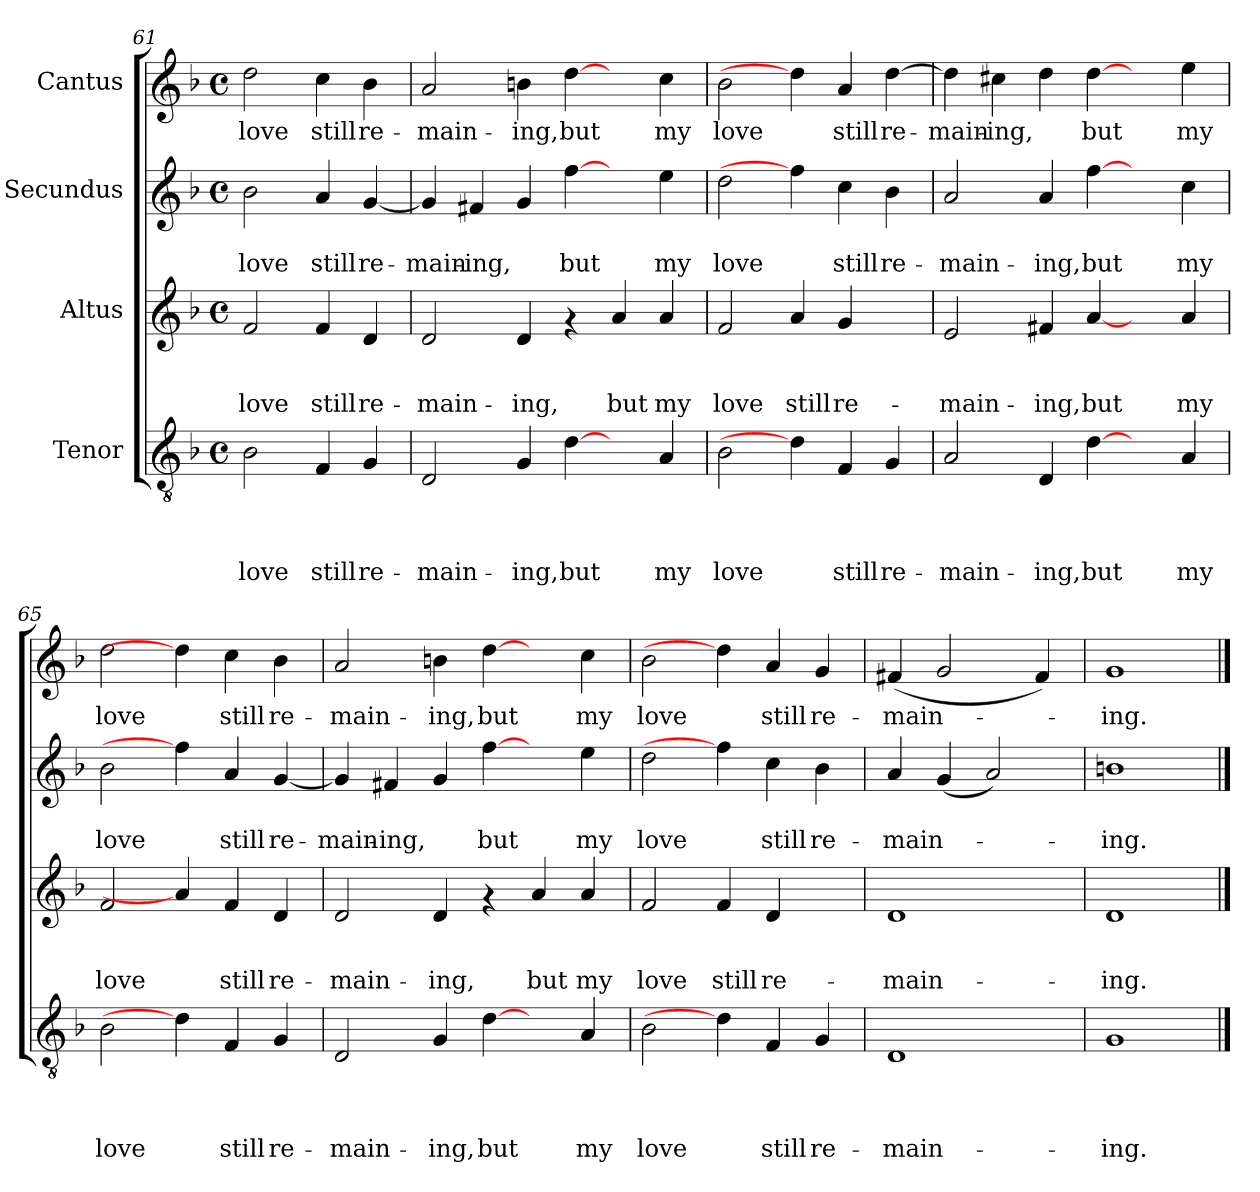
**kern	**text	**text	**text	**text	**kern	**text	**text	**text	**kern	**text	**text	**kern	**text
*part4	*part4	*part4	*part4	*part4	*part3	*part3	*part3	*part3	*part2	*part2	*part2	*part1	*part1
*staff4	*staff4	*staff4	*staff4	*staff4	*staff3	*staff3	*staff3	*staff3	*staff2	*staff2	*staff2	*staff1	*staff1
*I"Tenor	*	*	*	*	*I"Altus	*	*	*	*I"Secundus	*	*	*I"Cantus	*
!!LO:PB:g=z
*clefGv2	*	*	*	*	*clefG2	*	*	*	*clefG2	*	*	*clefG2	*
*k[b-]	*	*	*	*	*k[b-]	*	*	*	*k[b-]	*	*	*k[b-]	*
*F:	*	*	*	*	*F:	*	*	*	*F:	*	*	*F:	*
*M4/4	*	*	*	*	*M4/4	*	*	*	*M4/4	*	*	*M4/4	*
*met(c)	*	*	*	*	*met(c)	*	*	*	*met(c)	*	*	*met(c)	*
=61	=61	=61	=61	=61	=61	=61	=61	=61	=61	=61	=61	=61	=61
!	!	!	!	!LO:LY:b	!	!	!	!LO:LY:b	!	!	!LO:LY:b	!	!LO:LY:b
2B-\	.	.	.	love	2f/	.	.	love	2b-\	.	love	2dd\	love
!	!	!	!	!LO:LY:b	!	!	!	!LO:LY:b	!	!	!LO:LY:b	!	!LO:LY:b
4F/	.	.	.	still	4f/	.	.	still	4a/	.	still	4cc\	still
!	!	!	!	!LO:LY:b	!	!	!	!LO:LY:b	!	!	!LO:LY:b	!	!LO:LY:b
4G/	.	.	.	re-	4d/	.	.	re-	[<4g/	.	re-	4b-\	re-
=62	=62	=62	=62	=62	=62	=62	=62	=62	=62	=62	=62	=62	=62
!	!	!	!	!LO:LY:b	!	!	!	!LO:LY:b	!	!	!LO:LY:b	!	!LO:LY:b
2D/	.	.	.	-main-	2d/	.	.	-main-	4g/]	.	-main-	2a/	-main-
!	!	!	!	!	!	!	!	!	!	!	!LO:LY:b	!	!
.	.	.	.	.	.	.	.	.	4f#X/	.	-ing,	.	.
!	!	!	!	!LO:LY:b	!	!	!	!LO:LY:b	!	!	!	!	!LO:LY:b
4G/	.	.	.	-ing,	4d/	.	.	-ing,	4g/	.	.	4bn\	-ing,
!	!	!	!	!LO:LY:b	!	!	!	!	!	!	!LO:LY:b	!	!LO:LY:b
[4d\	.	.	.	but	4rf	.	.	.	[4ff\	.	but	[4dd\	but
!	!	!	!	!	!	!	!	!LO:LY:b	!	!	!	!	!
4ryy	.	.	.	.	4a/	.	.	but	4ryy	.	.	4ryy	.
!	!	!	!	!LO:LY:b	!	!	!	!LO:LY:b	!	!	!LO:LY:b	!	!LO:LY:b
4A/	.	.	.	my	4a/	.	.	my	4ee\	.	my	4cc\	my
=63	=63	=63	=63	=63	=63	=63	=63	=63	=63	=63	=63	=63	=63
!	!	!	!	!LO:LY:b	!	!	!	!LO:LY:b	!	!	!LO:LY:b	!	!LO:LY:b
2B-\	.	.	.	love	2f/	.	.	love	2dd\	.	love	2b-\	love
!	!	!	!	!	!	!	!	!LO:LY:b	!	!	!	!	!
4d\]	.	.	.	.	4a/	.	.	still	4ff\]	.	.	4dd\]	.
!	!	!	!	!LO:LY:b	!	!	!	!LO:LY:b	!	!	!LO:LY:b	!	!LO:LY:b
4F/	.	.	.	still	4g/	.	.	re-	4cc\	.	still	4a/	still
!	!	!	!	!LO:LY:b	!	!	!	!	!	!	!LO:LY:b	!	!LO:LY:b
4G/	.	.	.	re-	4ryy	.	.	.	4b-\	.	re-	[>4dd\	re-
=64	=64	=64	=64	=64	=64	=64	=64	=64	=64	=64	=64	=64	=64
!	!	!	!	!LO:LY:b	!	!	!	!LO:LY:b	!	!	!LO:LY:b	!	!LO:LY:b
2A/	.	.	.	-main-	2e/	.	.	-main-	2a/	.	-main-	4dd\]	-main-
!	!	!	!	!	!	!	!	!	!	!	!	!	!LO:LY:b
.	.	.	.	.	.	.	.	.	.	.	.	4cc#X\	-ing,
!	!	!	!	!LO:LY:b	!	!	!	!LO:LY:b	!	!	!LO:LY:b	!	!
4D/	.	.	.	-ing,	4f#X/	.	.	-ing,	4a/	.	-ing,	4dd\	.
!	!	!	!	!LO:LY:b	!	!	!	!LO:LY:b	!	!	!LO:LY:b	!	!LO:LY:b
[4d\	.	.	.	but	[4a/	.	.	but	[4ff\	.	but	[4dd\	but
4ryy	.	.	.	.	4ryy	.	.	.	4ryy	.	.	4ryy	.
!	!	!	!	!LO:LY:b	!	!	!	!LO:LY:b	!	!	!LO:LY:b	!	!LO:LY:b
4A/	.	.	.	my	4a/	.	.	my	4cc\	.	my	4ee\	my
=65	=65	=65	=65	=65	=65	=65	=65	=65	=65	=65	=65	=65	=65
!	!	!	!	!LO:LY:b	!	!	!	!LO:LY:b	!	!	!LO:LY:b	!	!LO:LY:b
2B-\	.	.	.	love	2f/	.	.	love	2b-\	.	love	2dd\	love
4d\]	.	.	.	.	4a/]	.	.	.	4ff\]	.	.	4dd\]	.
!	!	!	!	!LO:LY:b	!	!	!	!LO:LY:b	!	!	!LO:LY:b	!	!LO:LY:b
4F/	.	.	.	still	4f/	.	.	still	4a/	.	still	4cc\	still
!	!	!	!	!LO:LY:b	!	!	!	!LO:LY:b	!	!	!LO:LY:b	!	!LO:LY:b
4G/	.	.	.	re-	4d/	.	.	re-	[<4g/	.	re-	4b-\	re-
!!LO:LB:g=z
=66	=66	=66	=66	=66	=66	=66	=66	=66	=66	=66	=66	=66	=66
!	!	!	!	!LO:LY:b	!	!	!	!LO:LY:b	!	!	!LO:LY:b	!	!LO:LY:b
2D/	.	.	.	-main-	2d/	.	.	-main-	4g/]	.	-main-	2a/	-main-
!	!	!	!	!	!	!	!	!	!	!	!LO:LY:b	!	!
.	.	.	.	.	.	.	.	.	4f#X/	.	-ing,	.	.
!	!	!	!	!LO:LY:b	!	!	!	!LO:LY:b	!	!	!	!	!LO:LY:b
4G/	.	.	.	-ing,	4d/	.	.	-ing,	4g/	.	.	4bn\	-ing,
!	!	!	!	!LO:LY:b	!	!	!	!	!	!	!LO:LY:b	!	!LO:LY:b
[4d\	.	.	.	but	4rf	.	.	.	[4ff\	.	but	[4dd\	but
!	!	!	!	!	!	!	!	!LO:LY:b	!	!	!	!	!
4ryy	.	.	.	.	4a/	.	.	but	4ryy	.	.	4ryy	.
!	!	!	!	!LO:LY:b	!	!	!	!LO:LY:b	!	!	!LO:LY:b	!	!LO:LY:b
4A/	.	.	.	my	4a/	.	.	my	4ee\	.	my	4cc\	my
=67	=67	=67	=67	=67	=67	=67	=67	=67	=67	=67	=67	=67	=67
!	!	!	!	!LO:LY:b	!	!	!	!LO:LY:b	!	!	!LO:LY:b	!	!LO:LY:b
2B-\	.	.	.	love	2f/	.	.	love	2dd\	.	love	2b-\	love
!	!	!	!	!	!	!	!	!LO:LY:b	!	!	!	!	!
4d\]	.	.	.	.	4f/	.	.	still	4ff\]	.	.	4dd\]	.
!	!	!	!	!LO:LY:b	!	!	!	!LO:LY:b	!	!	!LO:LY:b	!	!LO:LY:b
4F/	.	.	.	still	4d/	.	.	re-	4cc\	.	still	4a/	still
!	!	!	!	!LO:LY:b	!	!	!	!	!	!	!LO:LY:b	!	!LO:LY:b
4G/	.	.	.	re-	4ryy	.	.	.	4b-\	.	re-	4g/	re-
=68	=68	=68	=68	=68	=68	=68	=68	=68	=68	=68	=68	=68	=68
!	!	!	!	!LO:LY:b	!	!	!	!LO:LY:b	!	!	!LO:LY:b	!	!LO:LY:b
1D	.	.	.	-main-	1d	.	.	-main-	4a/	.	-main-	(<4f#X/	-main-
.	.	.	.	.	.	.	.	.	(<4g/	.	.	2g/	.
.	.	.	.	.	.	.	.	.	2a/)	.	.	.	.
.	.	.	.	.	.	.	.	.	.	.	.	4f#/)	.
=69	=69	=69	=69	=69	=69	=69	=69	=69	=69	=69	=69	=69	=69
!	!	!	!	!LO:LY:b	!	!	!	!LO:LY:b	!	!	!LO:LY:b	!	!LO:LY:b
1G	.	.	.	-ing.	1d	.	.	-ing.	1bn	.	-ing.	1g	-ing.
==	==	==	==	==	==	==	==	==	==	==	==	==	==
*-	*-	*-	*-	*-	*-	*-	*-	*-	*-	*-	*-	*-	*-
